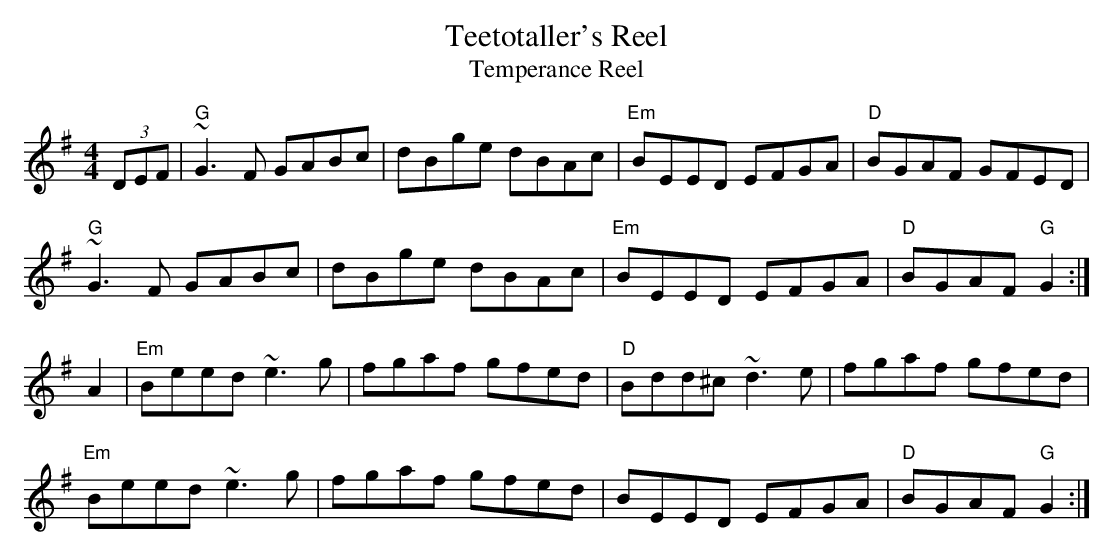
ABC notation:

X:1
T:Teetotaller's Reel
T:Temperance Reel
M:4/4
L:1/8
K:G
(3DEF|"G"~G3F GABc|dBge dBAc|"Em"BEED EFGA|"D"BGAF GFED|
"G"~G3F GABc|dBge dBAc|"Em"BEED EFGA|"D"BGAF "G"G2:|
A2|"Em"Beed ~e3g|fgaf gfed|"D"Bdd^c ~d3e|fgaf gfed|
"Em"Beed ~e3g|fgaf gfed|BEED EFGA|"D"BGAF "G"G2:|
